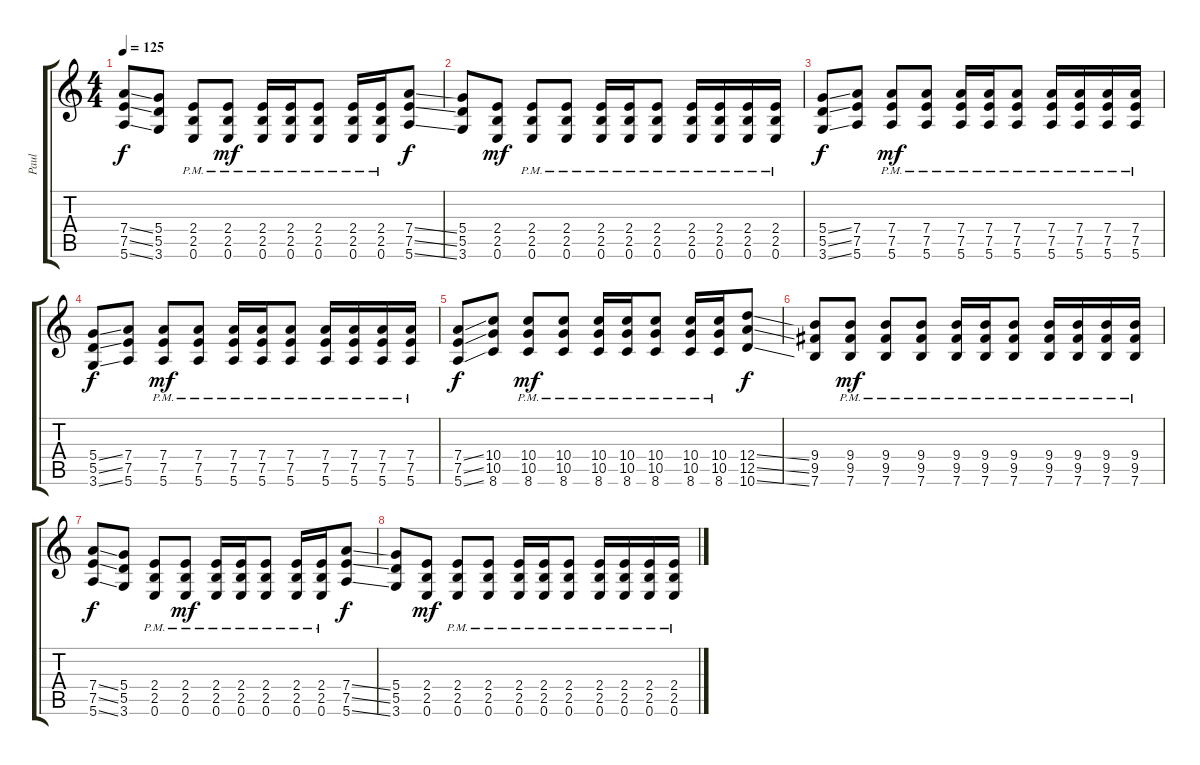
\track ("Paul" "Paul") {instrument distortionguitar}
\staff {score tabs}
\tuning (E4 B3 G3 D3 A2 E2) {hide}
\ts (4 4)
\tempo 125
\clef g2
\ks c
(7.4{ss} 7.5{ss} 5.6{ss}).8{dy f} (5.4 5.5 3.6).8 (2.4{pm} 2.5{pm} 0.6{pm}).8 (2.4{pm} 2.5{pm} 0.6{pm}).8{dy mf} (2.4{pm} 2.5{pm} 0.6{pm}).16 (2.4{pm} 2.5{pm} 0.6{pm}).16 (2.4{pm} 2.5{pm} 0.6{pm}).8 (2.4{pm} 2.5{pm} 0.6{pm}).16 (2.4{pm} 2.5{pm} 0.6{pm}).16 (7.4{ss} 7.5{ss} 5.6{ss}).8{dy f} |
(5.4 5.5 3.6).8 (2.4 2.5 0.6).8{dy mf} (2.4{pm} 2.5{pm} 0.6{pm}).8 (2.4{pm} 2.5{pm} 0.6{pm}).8 (2.4{pm} 2.5{pm} 0.6{pm}).16 (2.4{pm} 2.5{pm} 0.6{pm}).16 (2.4{pm} 2.5{pm} 0.6{pm}).8 (2.4{pm} 2.5{pm} 0.6{pm}).16 (2.4{pm} 2.5{pm} 0.6{pm}).16 (2.4{pm} 2.5{pm} 0.6{pm}).16 (2.4{pm} 2.5{pm} 0.6{pm}).16 |
(5.4{ss} 5.5{ss} 3.6{ss}).8{dy f} (7.4 7.5 5.6).8 (7.4{pm} 7.5{pm} 5.6{pm}).8{dy mf} (7.4{pm} 7.5{pm} 5.6{pm}).8 (7.4{pm} 7.5{pm} 5.6{pm}).16 (7.4{pm} 7.5{pm} 5.6{pm}).16 (7.4{pm} 7.5{pm} 5.6{pm}).8 (7.4{pm} 7.5{pm} 5.6{pm}).16 (7.4{pm} 7.5{pm} 5.6{pm}).16 (7.4{pm} 7.5{pm} 5.6{pm}).16 (7.4{pm} 7.5{pm} 5.6{pm}).16 |
(5.4{ss} 5.5{ss} 3.6{ss}).8{dy f} (7.4 7.5 5.6).8 (7.4{pm} 7.5{pm} 5.6{pm}).8{dy mf} (7.4{pm} 7.5{pm} 5.6{pm}).8 (7.4{pm} 7.5{pm} 5.6{pm}).16 (7.4{pm} 7.5{pm} 5.6{pm}).16 (7.4{pm} 7.5{pm} 5.6{pm}).8 (7.4{pm} 7.5{pm} 5.6{pm}).16 (7.4{pm} 7.5{pm} 5.6{pm}).16 (7.4{pm} 7.5{pm} 5.6{pm}).16 (7.4{pm} 7.5{pm} 5.6{pm}).16 |
(7.4{ss} 7.5{ss} 5.6{ss}).8{dy f} (10.4 10.5 8.6).8 (10.4{pm} 10.5{pm} 8.6{pm}).8{dy mf} (10.4{pm} 10.5{pm} 8.6{pm}).8 (10.4{pm} 10.5{pm} 8.6{pm}).16 (10.4{pm} 10.5{pm} 8.6{pm}).16 (10.4{pm} 10.5{pm} 8.6{pm}).8 (10.4{pm} 10.5{pm} 8.6{pm}).16 (10.4{pm} 10.5{pm} 8.6{pm}).16 (12.4{ss} 12.5{ss} 10.6{ss}).8{dy f} |
(9.4 9.5 7.6).8 (9.4{pm} 9.5{pm} 7.6{pm}).8{dy mf} (9.4{pm} 9.5{pm} 7.6{pm}).8 (9.4{pm} 9.5{pm} 7.6{pm}).8 (9.4{pm} 9.5{pm} 7.6{pm}).16 (9.4{pm} 9.5{pm} 7.6{pm}).16 (9.4 9.5{pm} 7.6{pm}).8 (9.4{pm} 9.5{pm} 7.6{pm}).16 (9.4{pm} 9.5{pm} 7.6{pm}).16 (9.4{pm} 9.5{pm} 7.6{pm}).16 (9.4{pm} 9.5{pm} 7.6{pm}).16 |
(7.4{ss} 7.5{ss} 5.6{ss}).8{dy f} (5.4 5.5 3.6).8 (2.4{pm} 2.5{pm} 0.6{pm}).8 (2.4{pm} 2.5{pm} 0.6{pm}).8{dy mf} (2.4{pm} 2.5{pm} 0.6{pm}).16 (2.4{pm} 2.5{pm} 0.6{pm}).16 (2.4{pm} 2.5{pm} 0.6{pm}).8 (2.4{pm} 2.5{pm} 0.6{pm}).16 (2.4{pm} 2.5{pm} 0.6{pm}).16 (7.4{ss} 7.5{ss} 5.6{ss}).8{dy f} |
(5.4 5.5 3.6).8 (2.4 2.5 0.6).8{dy mf} (2.4{pm} 2.5{pm} 0.6{pm}).8 (2.4{pm} 2.5{pm} 0.6{pm}).8 (2.4{pm} 2.5{pm} 0.6{pm}).16 (2.4{pm} 2.5{pm} 0.6{pm}).16 (2.4{pm} 2.5{pm} 0.6{pm}).8 (2.4{pm} 2.5{pm} 0.6{pm}).16 (2.4{pm} 2.5{pm} 0.6{pm}).16 (2.4{pm} 2.5{pm} 0.6{pm}).16 (2.4{pm} 2.5{pm} 0.6{pm}).16
